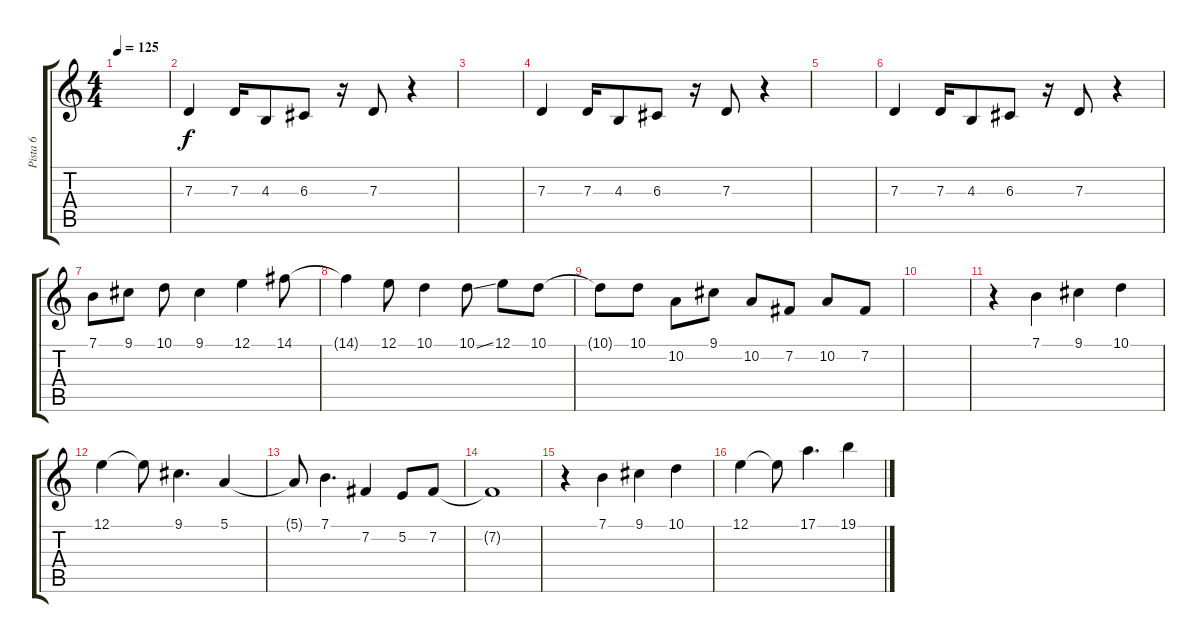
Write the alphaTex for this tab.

\track ("Pista 6" "Pista 6") {instrument stringensemble1}
\staff {score tabs}
\tuning (E4 B3 G3 D3 A2 E2) {hide}
\ts (4 4)
\tempo 125
\clef g2
\ks c
|
7.3.4 7.3.16 4.3.8 6.3.8 r.16 7.3.8 r.4 |
|
7.3.4 7.3.16 4.3.8 6.3.8 r.16 7.3.8 r.4 |
|
7.3.4 7.3.16 4.3.8 6.3.8 r.16 7.3.8 r.4 |
7.1.8 9.1.8 10.1.8 9.1.4 12.1.4 14.1.8 |
14.1{t}.4 12.1.8 10.1.4 10.1{ss}.8 12.1.8 10.1.8 |
10.1{t}.8 10.1.8 10.2.8 9.1.8 10.2.8 7.2.8 10.2.8 7.2.8 |
|
r.4 7.1.4 9.1.4 10.1.4 |
12.1.4 12.1{t}.8 9.1.4{d} 5.1.4 |
5.1{t}.8 7.1.4{d} 7.2.4 5.2.8 7.2.8 |
7.2{t}.1 |
r.4 7.1.4 9.1.4 10.1.4 |
12.1.4 12.1{t}.8 17.1.4{d} 19.1.4
